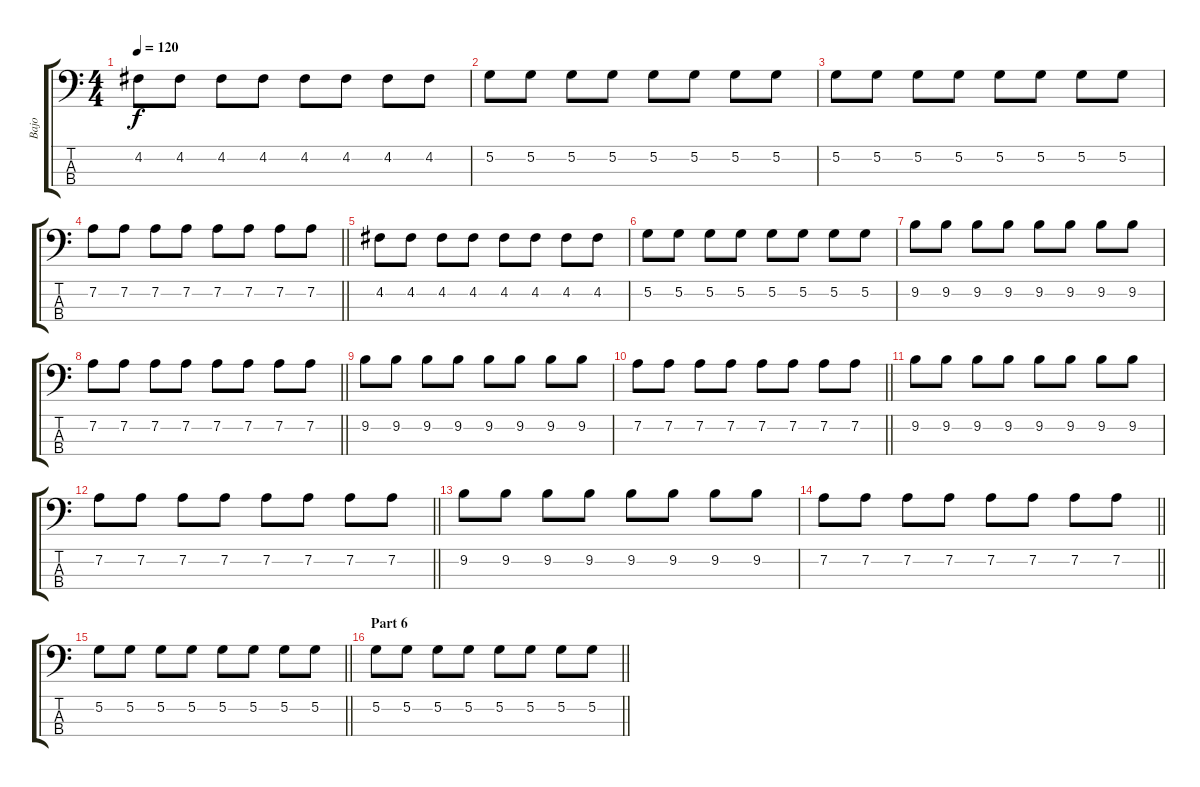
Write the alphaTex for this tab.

\track ("Bajo" "Bajo") {instrument electricbasspick}
\staff {score tabs}
\tuning (G2 D2 A1 E1) {hide}
\ts (4 4)
\tempo 120
\clef f4
\ks c
4.2.8{dy f} 4.2.8 4.2.8 4.2.8 4.2.8 4.2.8 4.2.8 4.2.8 |
5.2.8 5.2.8 5.2.8 5.2.8 5.2.8 5.2.8 5.2.8 5.2.8 |
5.2.8 5.2.8 5.2.8 5.2.8 5.2.8 5.2.8 5.2.8 5.2.8 |
\barLineRight lightlight
7.2.8 7.2.8 7.2.8 7.2.8 7.2.8 7.2.8 7.2.8 7.2.8 |
4.2.8 4.2.8 4.2.8 4.2.8 4.2.8 4.2.8 4.2.8 4.2.8 |
5.2.8 5.2.8 5.2.8 5.2.8 5.2.8 5.2.8 5.2.8 5.2.8 |
9.2.8 9.2.8 9.2.8 9.2.8 9.2.8 9.2.8 9.2.8 9.2.8 |
\barLineRight lightlight
7.2.8 7.2.8 7.2.8 7.2.8 7.2.8 7.2.8 7.2.8 7.2.8 |
9.2.8 9.2.8 9.2.8 9.2.8 9.2.8 9.2.8 9.2.8 9.2.8 |
\barLineRight lightlight
7.2.8 7.2.8 7.2.8 7.2.8 7.2.8 7.2.8 7.2.8 7.2.8 |
9.2.8 9.2.8 9.2.8 9.2.8 9.2.8 9.2.8 9.2.8 9.2.8 |
\barLineRight lightlight
7.2.8 7.2.8 7.2.8 7.2.8 7.2.8 7.2.8 7.2.8 7.2.8 |
9.2.8 9.2.8 9.2.8 9.2.8 9.2.8 9.2.8 9.2.8 9.2.8 |
\barLineRight lightlight
7.2.8 7.2.8 7.2.8 7.2.8 7.2.8 7.2.8 7.2.8 7.2.8 |
\barLineRight lightlight
5.2.8 5.2.8 5.2.8 5.2.8 5.2.8 5.2.8 5.2.8 5.2.8 |
\section ("" "Part 6")
\barLineRight lightlight
5.2.8 5.2.8 5.2.8 5.2.8 5.2.8 5.2.8 5.2.8 5.2.8
